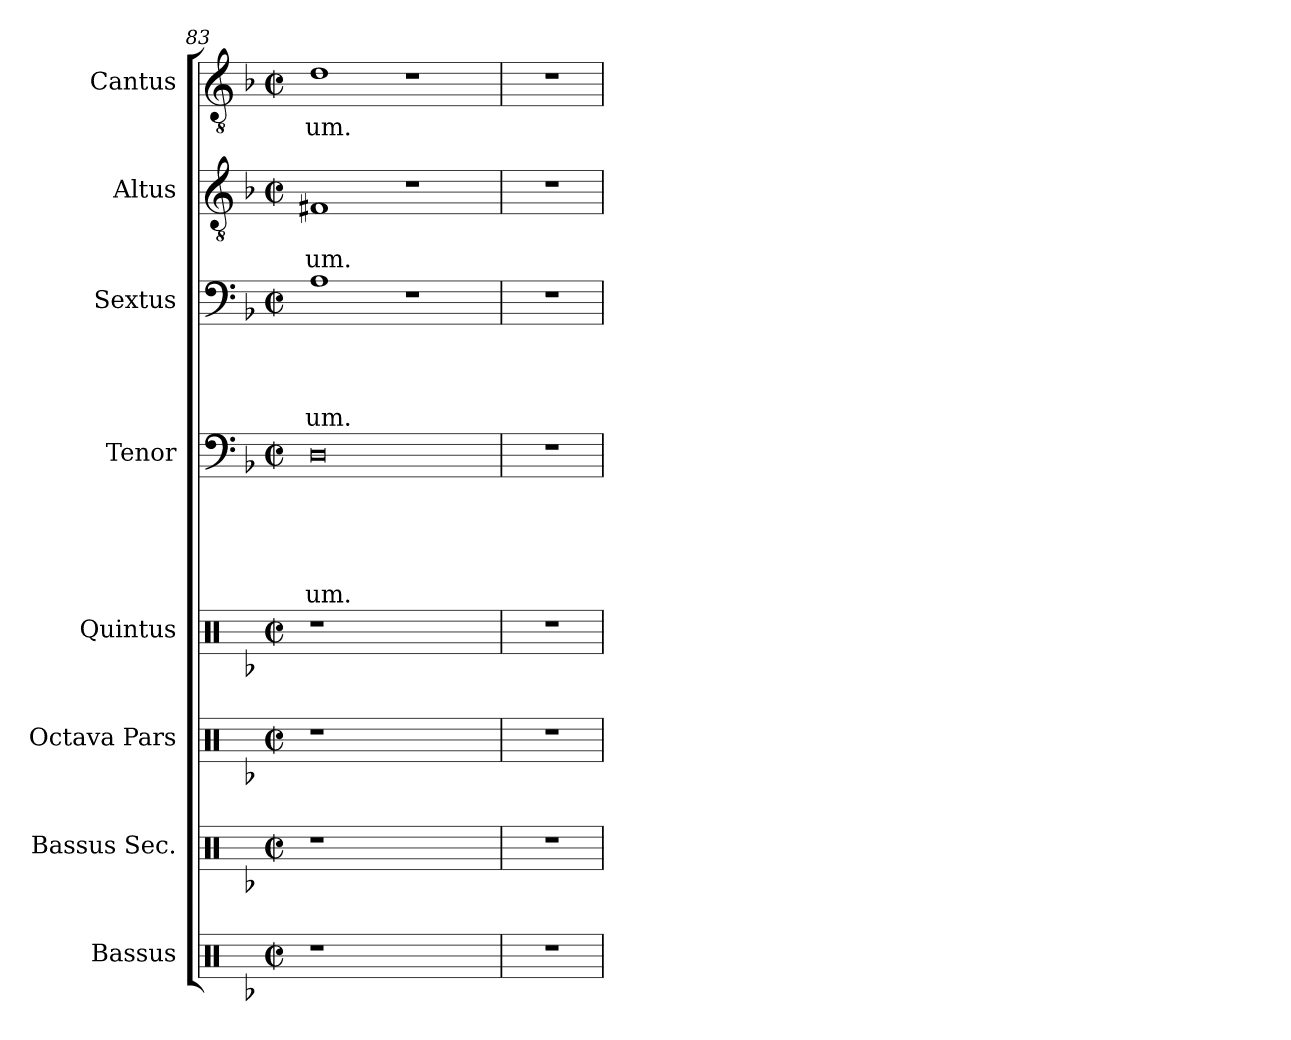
**kern	**kern	**kern	**kern	**kern	**text	**text	**text	**text	**text	**kern	**text	**text	**text	**text	**kern	**text	**text	**kern	**text
*part8	*part7	*part6	*part5	*part4	*part4	*part4	*part4	*part4	*part4	*part3	*part3	*part3	*part3	*part3	*part2	*part2	*part2	*part1	*part1
*staff8	*staff7	*staff6	*staff5	*staff4	*staff4	*staff4	*staff4	*staff4	*staff4	*staff3	*staff3	*staff3	*staff3	*staff3	*staff2	*staff2	*staff2	*staff1	*staff1
*I"Bassus	*I"Bassus Sec.	*I"Octava Pars	*I"Quintus	*I"Tenor	*	*	*	*	*	*I"Sextus	*	*	*	*	*I"Altus	*	*	*I"Cantus	*
*I'Bassus	*I'Bassus Sec.	*I'Octava Pars	*I'Quintus	*I'Tenor	*	*	*	*	*	*I'Sextus	*	*	*	*	*I'Altus	*	*	*I'Cantus	*
*clefX	*clefX	*clefX	*clefX	*clefF4	*	*	*	*	*	*clefF4	*	*	*	*	*clefGv2	*	*	*clefGv2	*
*	*	*	*	*ITrd-3c-5	*	*	*	*	*	*ITrd-3c-5	*	*	*	*	*ITrd-3c-5	*	*	*ITrd-3c-5	*
*k[b-]	*k[b-]	*k[b-]	*k[b-]	*k[b-e-]	*	*	*	*	*	*k[b-e-]	*	*	*	*	*k[b-e-]	*	*	*k[b-e-]	*
*F:	*F:	*F:	*F:	*B-:	*	*	*	*	*	*B-:	*	*	*	*	*B-:	*	*	*B-:	*
*M2/2	*M2/2	*M2/2	*M2/2	*M2/2	*	*	*	*	*	*M2/2	*	*	*	*	*M2/2	*	*	*M2/2	*
*met(c|)	*met(c|)	*met(c|)	*met(c|)	*met(c|)	*	*	*	*	*	*met(c|)	*	*	*	*	*met(c|)	*	*	*met(c|)	*
=83	=83	=83	=83	=83	=83	=83	=83	=83	=83	=83	=83	=83	=83	=83	=83	=83	=83	=83	=83
!	!	!	!	!	!	!	!	!	!LO:LY:b	!	!	!	!	!LO:LY:b	!	!	!LO:LY:b	!	!LO:LY:b
1r	1r	1r	1r	0G	.	.	.	.	um.	1d	.	.	.	um.	1Bn	.	um.	1g	um.
1ryy	1ryy	1ryy	1ryy	.	.	.	.	.	.	1r	.	.	.	.	1r	.	.	1r	.
=84	=84	=84	=84	=84	=84	=84	=84	=84	=84	=84	=84	=84	=84	=84	=84	=84	=84	=84	=84
1r	1r	1r	1r	1r	.	.	.	.	.	1r	.	.	.	.	1r	.	.	1r	.
=	=	=	=	=	=	=	=	=	=	=	=	=	=	=	=	=	=	=	=
*-	*-	*-	*-	*-	*-	*-	*-	*-	*-	*-	*-	*-	*-	*-	*-	*-	*-	*-	*-
